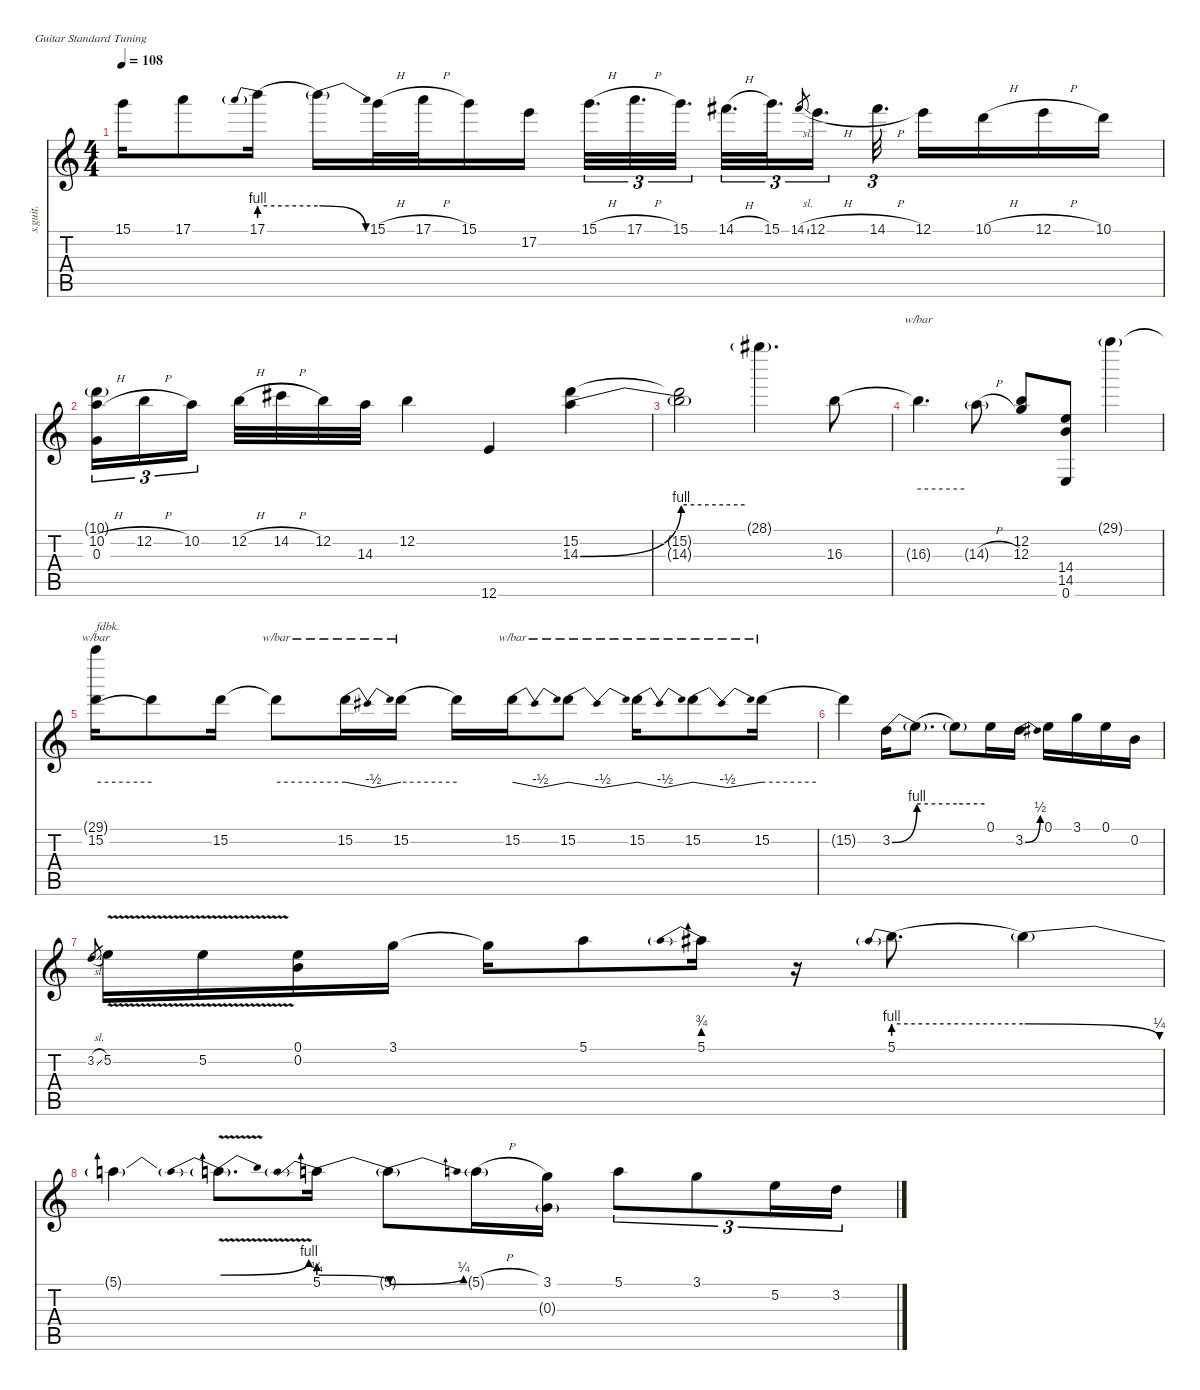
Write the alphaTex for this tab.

\defaultSystemsLayout 4
\hideDynamics
\bracketExtendMode nobrackets
\otherSystemsTrackNameOrientation horizontal
\track ("Overdub" "s.guit.") {instrument acousticguitarsteel}
\staff {score tabs}
\tuning (E4 B3 G3 D3 A2 E2)
\ts (4 4)
\tempo 108
\clef g2
\ks c
15.1.16{dy f beam Down} 17.1.8{beam Down} 17.1{be (prebend 0 4 60 4)}.16{beam Down} 17.1{be (release 0 4 60 0) t}.16{beam Down} 15.1{h}.32{beam Down} 17.1{h}.32{beam Down} 15.1.16{beam Down} 17.2.16{beam Down} 15.1{h}.32{d tu (3 2) beam Down} 17.1{h}.32{d tu (3 2) beam Down} 15.1.32{d tu (3 2) beam Down} 14.1{h acc #}.32{d tu (3 2) beam Down} 15.1.32{d tu (3 2) beam Down} 14.1{sl acc #}.8{gr dy mp beam Up} 12.1{h}.16{d tu (3 2) dy f beam Down} 14.1{h acc #}.32{d tu (3 2) beam Down} 12.1.16{beam Down} 10.1{h}.16{beam Down} 12.1{h}.16{beam Down} 10.1.16{beam Down} |
(10.1{g} 10.2{h} 0.3).16{tu (3 2) beam Down} 12.2{h}.16{tu (3 2) beam Down} 10.2.16{tu (3 2) beam Down} 12.2{h}.32{beam Down} 14.2{h acc #}.32{beam Down} 12.2.32{beam Down} 14.3.32{beam Down} 12.2.4{beam Down} 12.6.4{beam Up} (15.2 14.3{be (bend 0 0 60 4)}).4{dy ff beam Down} |
(15.2{t} 14.3{be (hold 0 4 60 4) t}).2{dy f beam Down} 28.1{g acc #}.4{d dy mp beam Down} 16.3.8{dy mf beam Down} |
16.3{t}.4{d tbe (hold default 0 0 60 0) dy f beam Down} 14.3{h g}.8{beam Down} (12.2 12.3).8{dy mp beam Up} (14.4 14.5 0.6).8{dy f beam Up} 29.1{g}.4{dy mf beam Down} |
(29.1{t} 15.2).16{tbe (hold default 0 0 60 0) txt "fdbk." dy f beam Down} 15.2{t}.8{beam Down} 15.2.16{dy ff beam Down} 15.2{t}.8{tbe (hold default 0 0 60 0) dy f beam Down} 15.2.16{tbe (dip default 0 0 30 -2 60 0) dy ff beam Down} 15.2.16{tbe (hold default 0 0 60 0) beam Down} 15.2{t}.16{dy f beam Down} 15.2.16{tbe (dip default 0 0 30 -2 60 0) dy ff beam Down} 15.2.8{tbe (dip default 0 0 30 -2 60 0) beam Down} 15.2.16{tbe (dip default 0 0 30 -2 60 0) beam Down} 15.2.8{tbe (dip default 0 0 30 -2 60 0) beam Down} 15.2.16{tbe (hold default 0 0 60 0) beam Down} |
15.2{t}.4{dy f beam Down} 3.2{be (bend 0 0 60 4)}.16{dy ff beam Down} 3.2{be (hold 0 4 60 4) t}.8{d dy f beam Down} 3.2{be (hold 0 4 60 4) t}.8{beam Down} 0.1.16{beam Down} 3.2{be (bend 0 0 30 2)}.16{beam Down} 0.1.16{beam Down} 3.1.16{beam Down} 0.1.16{beam Down} 0.2.16{beam Down} |
3.2{sl}.8{gr dy mp beam Up} 5.2{v}.16{dy f beam Down} 5.2{v}.16{beam Down} (0.1 0.2).16{beam Down} 3.1.16{beam Down} 3.1{t}.16{beam Down} 5.1.8{beam Down} 5.1{be (prebend 0 3 60 3)}.16{beam Down} r.16{beam Down} 5.1{be (prebend 0 4 60 4)}.8{d beam Down} 5.1{be (release 0 4 60 1) t}.4{beam Down} |
5.1{t}.4{beam Down} 5.1{be (prebendbend 0 1 60 4) v t}.8{d beam Down} 5.1{be (prebendrelease 0 1 60 0)}.16{beam Down} 5.1{be (bend 0 0 60 1) t}.8{beam Down} 5.1{h g}.16{beam Down} (3.1 0.3{g}).16{beam Down} 5.1.8{tu (3 2) beam Down} 3.1.8{tu (3 2) beam Down} 5.2.16{tu (3 2) beam Down} 3.2.16{tu (3 2) beam Down}
